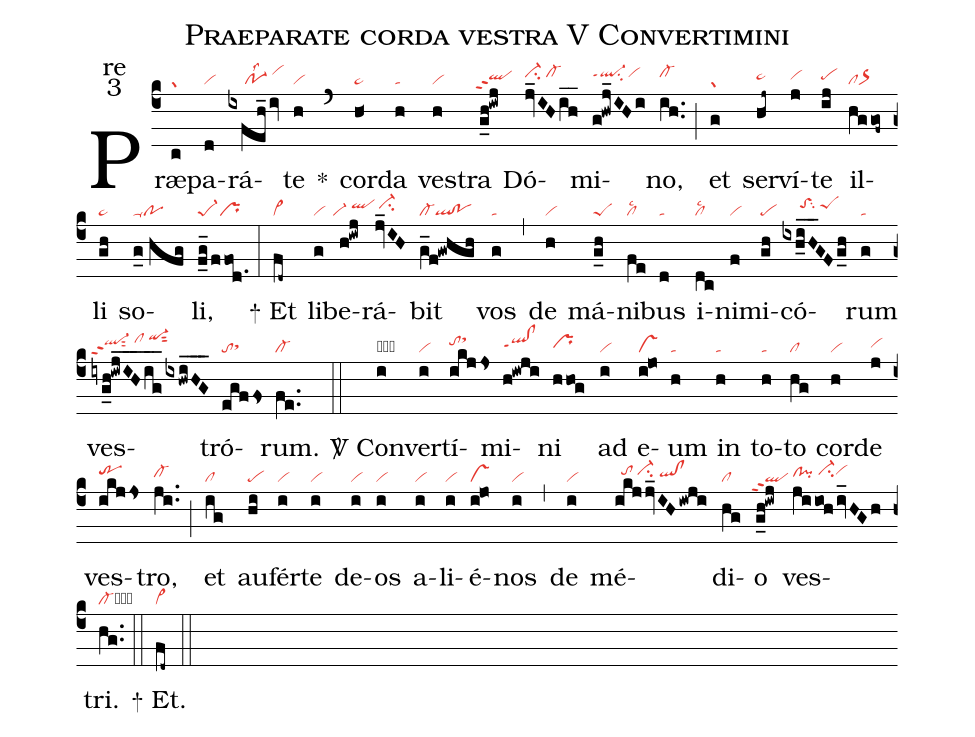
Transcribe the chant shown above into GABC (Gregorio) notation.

name:Praeparate corda vestra V Convertimini;
office-part:re;
mode:3;
nabc-lines:1;
%%
(c4) Præ(c|gr)pa(d|vi)rá(ixfeh_/iv|/////po-1lss2/vihj)te(h|vi) <sp>*</sp>(`) cor(h<|pe~)da(h|ta) ves(h|vi)tra(g_h!iwj|`qlhhppt2) Dó(jv_IHih__|ci-hi/cl-hi)mi(g!hwj_IHi|ql-hippt1su2vihi)no,(ih..|cl-hi) (;) et(g|gr) ser(hj~|pe~hh)ví(j|vihh)te(ij|pehh) il(hggof~|clor>)li(gh|pe~) so(g_0//hfg|poppu1)li,(f_g_/ffod.|pe-1pr) (:)

<sp>+</sp> Et(fd~|vi>) li(g|vi)be(h!iwj|``vi-/qlhi)rá(jv_IH|/ci-hi)bit(g_f!gwhgh|cl-ql!po) vos(g|ta) (,) de(h|vi) má(g_h|peS)ni(fe|cllsc2)bus(d|ta) i(dc|cllsc2)ni(f|vi)mi(gh|pe)có(ixh_iH__GFg_h|/////toShisu2/peShi)rum(g|ta) ves(iyg_h!iwjIH___ig__ixhwiHG___|ql-hippt2sut2/clhj/qi-hksut2)tró(egffs|tosthh)rum.(fe..|cl-) (::)

<sp>V/</sp> Con(i|obvi)ver(i|vi)tí(ikjjs|tohisthk)mi(h!iwji|qlhh!clhhppt1)ni(hhog|prhh) ad(i|vi) e(i@jo|vs)um(h|ta) in(h|ta) to(h|ta)to(hg|cl) cor(h|vi)de(j|vihh) ves(ikjjs|trhi)tro,(ji..|cl-hh) (;) et(ig|cl) au(hi|pe)fér(i|vi)te(i|vi) de(i|vi)os(i|vi) a(i|vi)li(i|vi)é(i@jo|vs)nos(i|vi) (,) de(i|vi) mé(ikjjv_IH/iwji|//tohi/ci-hi/qlhh!clhh)di(hg|cl)o(g_h!iwj|`qlppt2) ves(jiiohiv_HGh|clhh!pihh/ci-hivihi)tri.(hg..|cl-cb) (::)

<sp>+</sp> Et.(fd~|vi>) (::)
